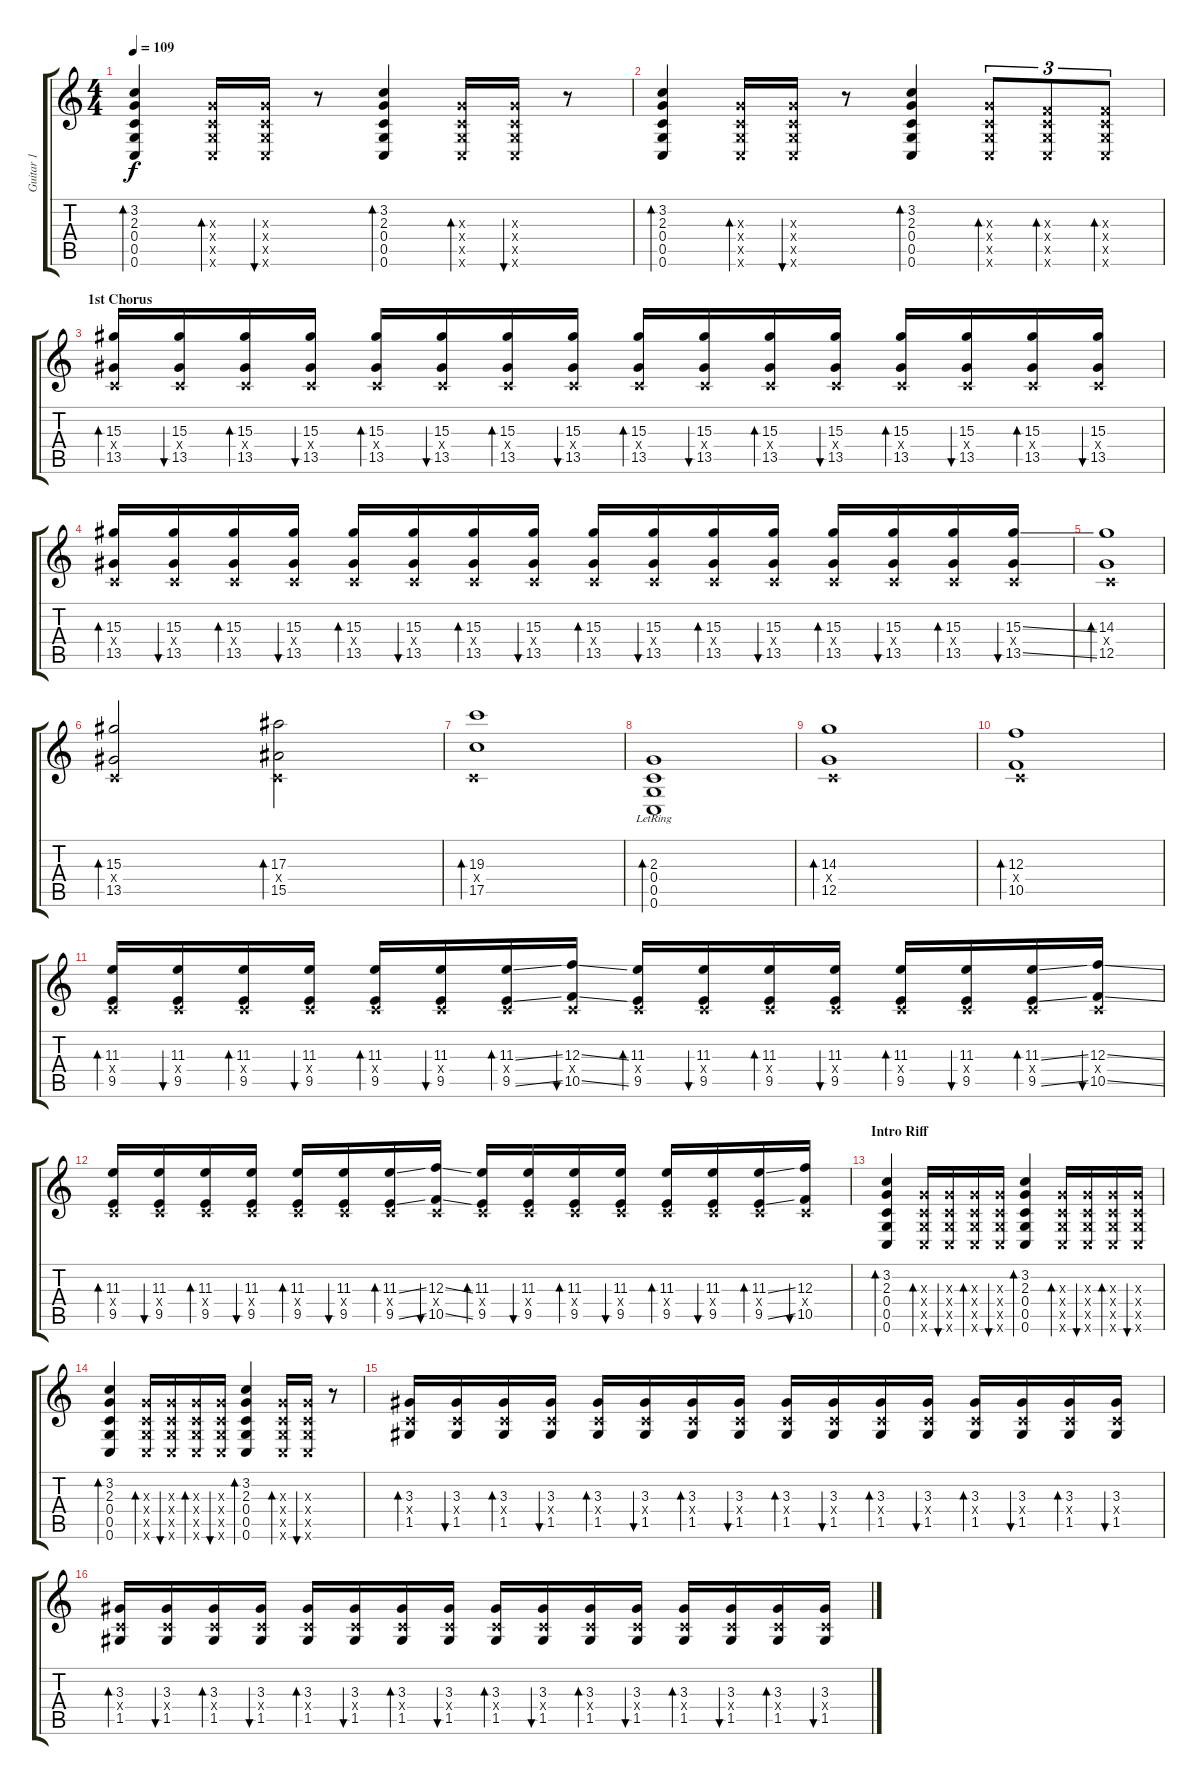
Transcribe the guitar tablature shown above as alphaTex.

\track ("Guitar 1" "Guitar 1") {instrument overdrivenguitar}
\staff {score tabs}
\tuning (D4 A3 F3 C3 G2 C2) {hide}
\ts (4 4)
\tempo 109
\clef g2
\ks c
(3.2 2.3 0.4 0.5 0.6).4{bd 120 dy f} (2.3{x} 0.4{x} 0.5{x} 0.6{x}).16{bd 120} (2.3{x} 0.4{x} 0.5{x} 0.6{x}).16{bu 120} r.8 (3.2 2.3 0.4 0.5 0.6).4{bd 120} (2.3{x} 0.4{x} 0.5{x} 0.6{x}).16{bd 120} (2.3{x} 0.4{x} 0.5{x} 0.6{x}).16{bu 120} r.8 |
(3.2 2.3 0.4 0.5 0.6).4{bd 120} (2.3{x} 0.4{x} 0.5{x} 0.6{x}).16{bd 120} (2.3{x} 0.4{x} 0.5{x} 0.6{x}).16{bu 120} r.8 (3.2 2.3 0.4 0.5 0.6).4{bd 120} (2.3{x} 0.4{x} 0.5{x} 0.6{x}).8{tu (3 2) bd 120} (0.3{x} 0.4{x} 0.5{x} 0.6{x}).8{tu (3 2) bd 60} (0.3{x} 0.4{x} 0.5{x} 0.6{x}).8{tu (3 2) bd 60} |
\section ("" "1st Chorus")
(15.3 0.4{x} 13.5).16{bd 120} (15.3 0.4{x} 13.5).16{bu 120} (15.3 0.4{x} 13.5).16{bd 120} (15.3 0.4{x} 13.5).16{bu 120} (15.3 0.4{x} 13.5).16{bd 120} (15.3 0.4{x} 13.5).16{bu 120} (15.3 0.4{x} 13.5).16{bd 120} (15.3 0.4{x} 13.5).16{bu 120} (15.3 0.4{x} 13.5).16{bd 120} (15.3 0.4{x} 13.5).16{bu 120} (15.3 0.4{x} 13.5).16{bd 120} (15.3 0.4{x} 13.5).16{bu 120} (15.3 0.4{x} 13.5).16{bd 120} (15.3 0.4{x} 13.5).16{bu 120} (15.3 0.4{x} 13.5).16{bd 120} (15.3 0.4{x} 13.5).16{bu 120} |
(15.3 0.4{x} 13.5).16{bd 120} (15.3 0.4{x} 13.5).16{bu 120} (15.3 0.4{x} 13.5).16{bd 120} (15.3 0.4{x} 13.5).16{bu 120} (15.3 0.4{x} 13.5).16{bd 120} (15.3 0.4{x} 13.5).16{bu 120} (15.3 0.4{x} 13.5).16{bd 120} (15.3 0.4{x} 13.5).16{bu 120} (15.3 0.4{x} 13.5).16{bd 120} (15.3 0.4{x} 13.5).16{bu 120} (15.3 0.4{x} 13.5).16{bd 120} (15.3 0.4{x} 13.5).16{bu 120} (15.3 0.4{x} 13.5).16{bd 120} (15.3 0.4{x} 13.5).16{bu 120} (15.3 0.4{x} 13.5).16{bd 120} (15.3{ss} 0.4{x} 13.5{ss}).16{bu 120} |
(14.3 0.4{x} 12.5).1{bd 60} |
(15.3 0.4{x} 13.5).2{bd 120} (17.3 0.4{x} 15.5).2{bd 60} |
(19.3 0.4{x} 17.5).1{bd 60} |
(2.3{lr} 0.4{lr} 0.5 0.6{lr}).1{bd 240} |
(14.3 0.4{x} 12.5).1{bd 60} |
(12.3 0.4{x} 10.5).1{bd 60} |
(11.3 0.4{x} 9.5).16{bd 120} (11.3 0.4{x} 9.5).16{bu 120} (11.3 0.4{x} 9.5).16{bd 120} (11.3 0.4{x} 9.5).16{bu 120} (11.3 0.4{x} 9.5).16{bd 120} (11.3 0.4{x} 9.5).16{bu 120} (11.3{ss} 0.4{x} 9.5{ss}).16{bd 120} (12.3{ss} 0.4{x} 10.5{ss}).16{bu 120} (11.3 0.4{x} 9.5).16{bd 120} (11.3 0.4{x} 9.5).16{bu 120} (11.3 0.4{x} 9.5).16{bd 120} (11.3 0.4{x} 9.5).16{bu 120} (11.3 0.4{x} 9.5).16{bd 120} (11.3 0.4{x} 9.5).16{bu 120} (11.3{ss} 0.4{x} 9.5{ss}).16{bd 120} (12.3{ss} 0.4{x} 10.5{ss}).16{bu 120} |
(11.3 0.4{x} 9.5).16{bd 120} (11.3 0.4{x} 9.5).16{bu 120} (11.3 0.4{x} 9.5).16{bd 120} (11.3 0.4{x} 9.5).16{bu 120} (11.3 0.4{x} 9.5).16{bd 120} (11.3 0.4{x} 9.5).16{bu 120} (11.3{ss} 0.4{x} 9.5{ss}).16{bd 120} (12.3{ss} 0.4{x} 10.5{ss}).16{bu 120} (11.3 0.4{x} 9.5).16{bd 120} (11.3 0.4{x} 9.5).16{bu 120} (11.3 0.4{x} 9.5).16{bd 120} (11.3 0.4{x} 9.5).16{bu 120} (11.3 0.4{x} 9.5).16{bd 120} (11.3 0.4{x} 9.5).16{bu 120} (11.3{ss} 0.4{x} 9.5{ss}).16{bd 120} (12.3 0.4{x} 10.5).16{bu 120} |
\section ("" "Intro Riff")
(3.2 2.3 0.4 0.5 0.6).4{bd 120} (2.3{x} 0.4{x} 0.5{x} 0.6{x}).16{bd 120} (2.3{x} 0.4{x} 0.5{x} 0.6{x}).16{bu 120} (2.3{x} 0.4{x} 0.5{x} 0.6{x}).16{bd 120} (2.3{x} 0.4{x} 0.5{x} 0.6{x}).16{bu 120} (3.2 2.3 0.4 0.5 0.6).4{bd 120} (2.3{x} 0.4{x} 0.5{x} 0.6{x}).16{bd 120} (2.3{x} 0.4{x} 0.5{x} 0.6{x}).16{bu 120} (2.3{x} 0.4{x} 0.5{x} 0.6{x}).16{bd 120} (2.3{x} 0.4{x} 0.5{x} 0.6{x}).16{bu 120} |
(3.2 2.3 0.4 0.5 0.6).4{bd 120} (2.3{x} 0.4{x} 0.5{x} 0.6{x}).16{bd 120} (2.3{x} 0.4{x} 0.5{x} 0.6{x}).16{bu 120} (2.3{x} 0.4{x} 0.5{x} 0.6{x}).16{bd 120} (2.3{x} 0.4{x} 0.5{x} 0.6{x}).16{bu 120} (3.2 2.3 0.4 0.5 0.6).4{bd 120} (2.3{x} 0.4{x} 0.5{x} 0.6{x}).16{bd 120} (2.3{x} 0.4{x} 0.5{x} 0.6{x}).16{bu 120} r.8 |
(3.3 0.4{x} 1.5).16{bd 120} (3.3 0.4{x} 1.5).16{bu 120} (3.3 0.4{x} 1.5).16{bd 120} (3.3 0.4{x} 1.5).16{bu 120} (3.3 0.4{x} 1.5).16{bd 120} (3.3 0.4{x} 1.5).16{bu 120} (3.3 0.4{x} 1.5).16{bd 120} (3.3 0.4{x} 1.5).16{bu 120} (3.3 0.4{x} 1.5).16{bd 120} (3.3 0.4{x} 1.5).16{bu 120} (3.3 0.4{x} 1.5).16{bd 120} (3.3 0.4{x} 1.5).16{bu 120} (3.3 0.4{x} 1.5).16{bd 120} (3.3 0.4{x} 1.5).16{bu 120} (3.3 0.4{x} 1.5).16{bd 120} (3.3 0.4{x} 1.5).16{bu 120} |
(3.3 0.4{x} 1.5).16{bd 120} (3.3 0.4{x} 1.5).16{bu 120} (3.3 0.4{x} 1.5).16{bd 120} (3.3 0.4{x} 1.5).16{bu 120} (3.3 0.4{x} 1.5).16{bd 120} (3.3 0.4{x} 1.5).16{bu 120} (3.3 0.4{x} 1.5).16{bd 120} (3.3 0.4{x} 1.5).16{bu 120} (3.3 0.4{x} 1.5).16{bd 120} (3.3 0.4{x} 1.5).16{bu 120} (3.3 0.4{x} 1.5).16{bd 120} (3.3 0.4{x} 1.5).16{bu 120} (3.3 0.4{x} 1.5).16{bd 120} (3.3 0.4{x} 1.5).16{bu 120} (3.3 0.4{x} 1.5).16{bd 120} (3.3 0.4{x} 1.5).16{bu 120}
